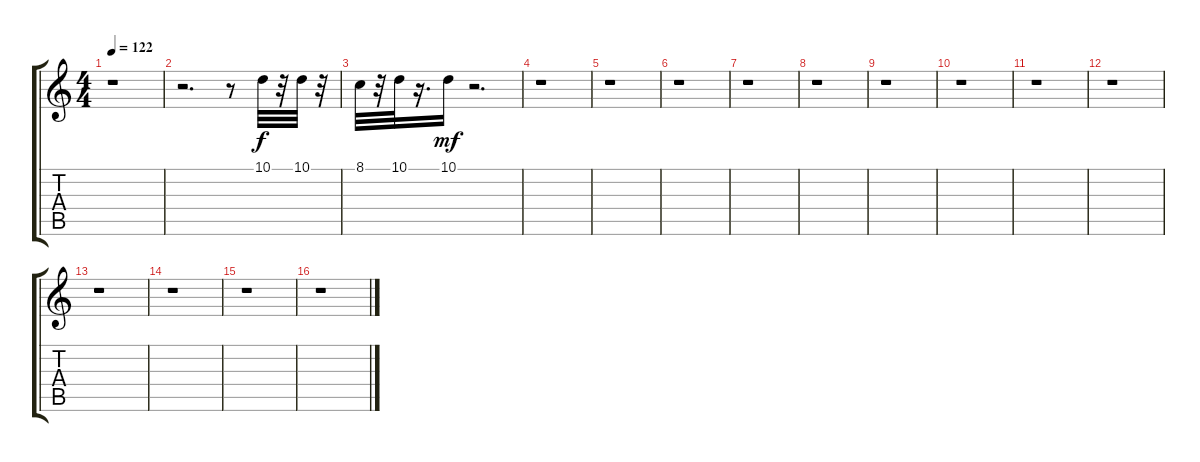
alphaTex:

\track "" {instrument glockenspiel}
\staff {score tabs}
\tuning (E4 B3 G3 D3 A2 E2) {hide}
\ts (4 4)
\tempo 122
\clef g2
\ks c
r.1{dy f} |
r.2{d} r.8 10.1.32 r.32 10.1.32 r.32 |
8.1.32 r.32 10.1.32 r.16{d} 10.1.16{dy mf} r.2{d} |
r.1 |
r.1 |
r.1 |
r.1 |
r.1 |
r.1 |
r.1 |
r.1 |
r.1 |
r.1 |
r.1 |
r.1 |
r.1
